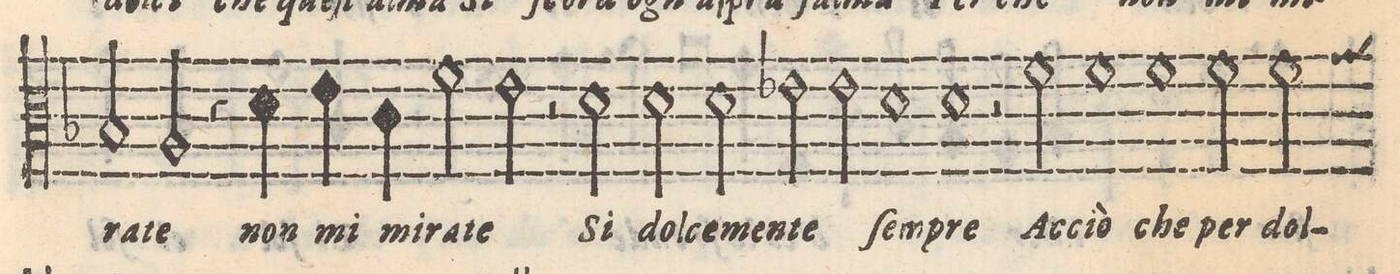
**kern	**text
*I"TENORE	*
*clefC3	*
*k[b-]	*
*met(C)	*
*M2/1	*
2B-/	-ra-
2A/	-te
=19-	=19-
4r	.
4d\	non
4eny\	mi
4c\	mi-
2f\	-ra-
2e\	-te
=20-	=20-
2r	.
2d\	Si
2d\	dol-
2d\	-ce-
=21-	=21-
2e-X\	-men-
2e-\	-te
1d	ſem-
=22-	=22-
1d	-pre
2r	.
2f\	A-
=23-	=23-
1f	-cciò
1f	che
=24-	=24-
2f\	per
2f\	dol-
*custos:g	*
*-	*-
